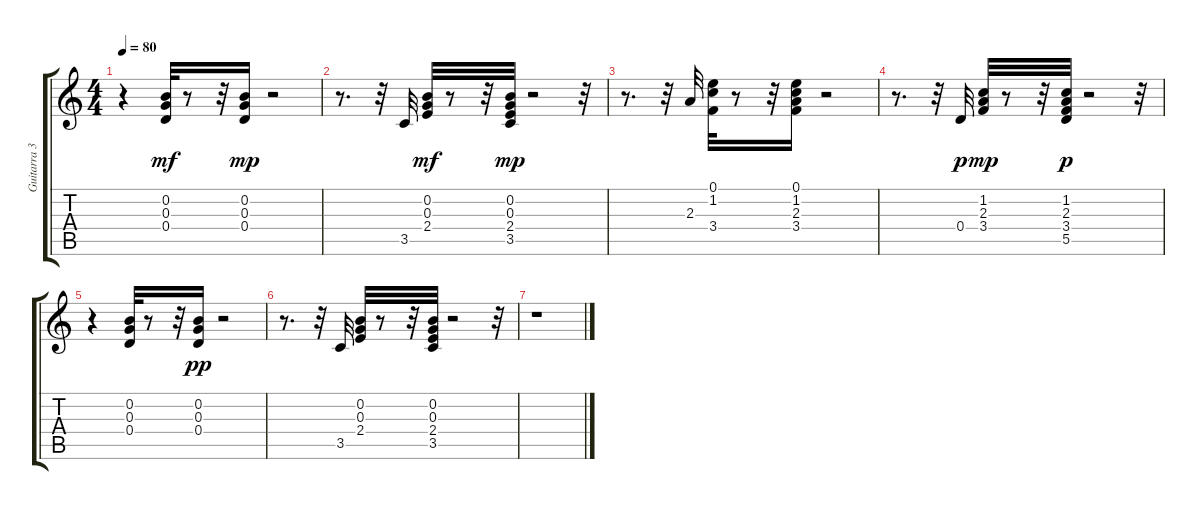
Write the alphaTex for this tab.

\track ("Guitarra 3" "Guitarra 3") {instrument acousticguitarsteel}
\staff {score tabs}
\tuning (E4 B3 G3 D3 A2 E2) {hide}
\ts (4 4)
\tempo 80
\clef g2
\ks c
r.4{dy mp} (0.2 0.3 0.4).32{dy mf} r.8 r.32 (0.2 0.3 0.4).16{dy mp} r.2 |
r.8{d} r.32 3.5.32 (0.2 0.3 2.4).32{dy mf} r.8 r.32 (0.2 0.3 2.4 3.5).32{dy mp} r.2 r.32 |
r.8{d} r.32 2.3.32 (0.1 1.2 3.4).32 r.8 r.32 (0.1 1.2 2.3 3.4).16 r.2 |
r.8{d} r.32 0.4.32{dy p} (1.2 2.3 3.4).32{dy mp} r.8 r.32 (1.2 2.3 3.4 5.5).32{dy p} r.2 r.32 |
r.4 (0.2 0.3 0.4).32 r.8 r.32 (0.2 0.3 0.4).16{dy pp} r.2 |
r.8{d} r.32 3.5.32 (0.2 0.3 2.4).32 r.8 r.32 (0.2 0.3 2.4 3.5).32 r.2 r.32 |
r.1
